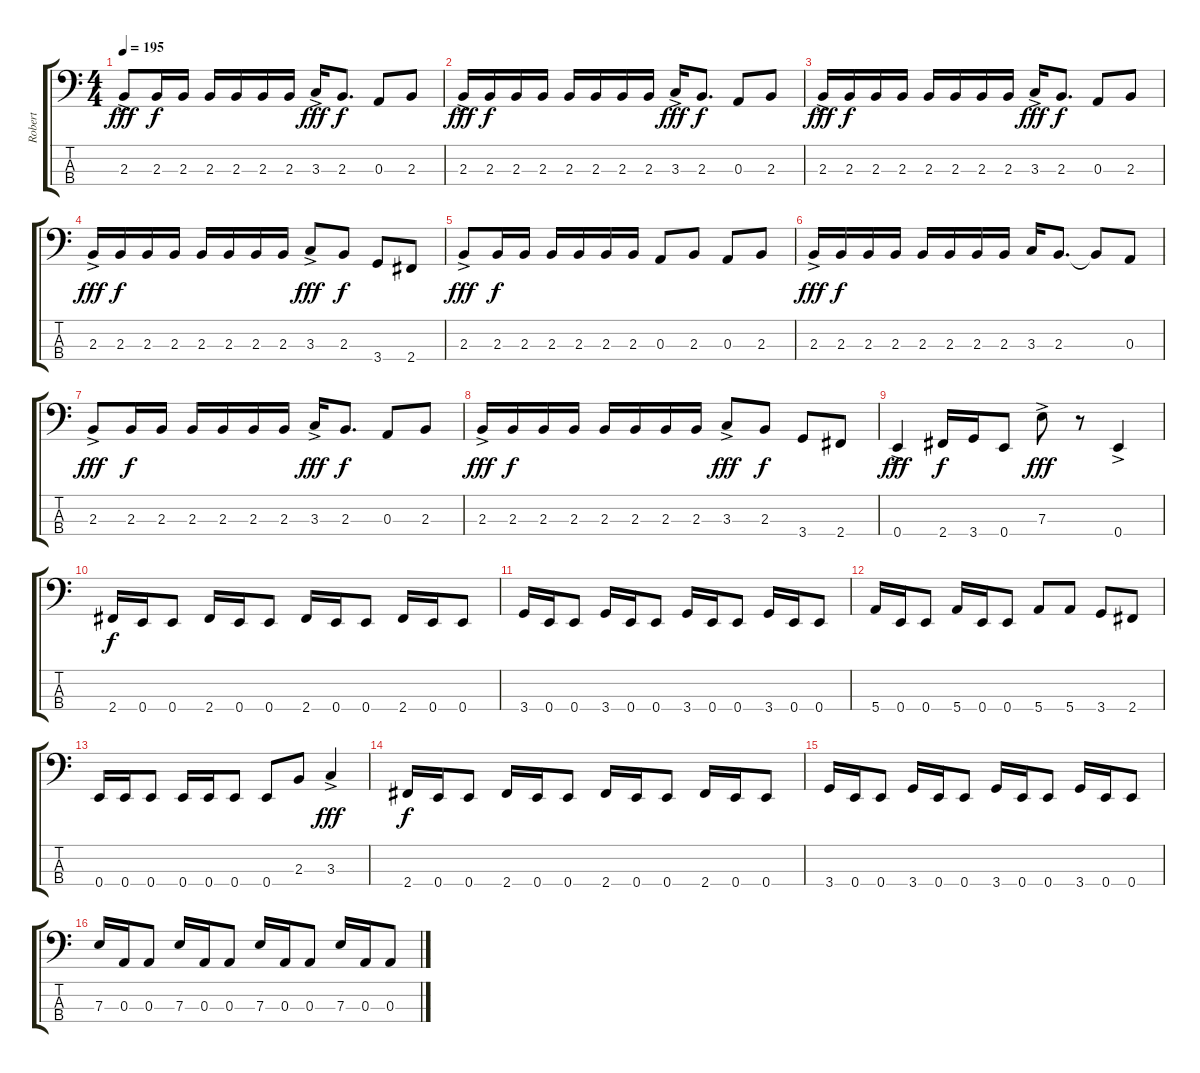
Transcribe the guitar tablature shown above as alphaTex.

\track ("Robert" "Robert") {instrument electricbasspick}
\staff {score tabs}
\tuning (G2 D2 A1 E1) {hide}
\ts (4 4)
\tempo 195
\clef f4
\ks c
2.3{ac}.8{dy fff} 2.3.16{dy f} 2.3.16 2.3.16 2.3.16 2.3.16 2.3.16 3.3{ac}.16{dy fff} 2.3.8{d dy f} 0.3.8 2.3.8 |
2.3{ac}.16{dy fff} 2.3.16{dy f} 2.3.16 2.3.16 2.3.16 2.3.16 2.3.16 2.3.16 3.3{ac}.16{dy fff} 2.3.8{d dy f} 0.3.8 2.3.8 |
2.3{ac}.16{dy fff} 2.3.16{dy f} 2.3.16 2.3.16 2.3.16 2.3.16 2.3.16 2.3.16 3.3{ac}.16{dy fff} 2.3.8{d dy f} 0.3.8 2.3.8 |
2.3{ac}.16{dy fff} 2.3.16{dy f} 2.3.16 2.3.16 2.3.16 2.3.16 2.3.16 2.3.16 3.3{ac}.8{dy fff} 2.3.8{dy f} 3.4.8 2.4.8 |
2.3{ac}.8{dy fff} 2.3.16{dy f} 2.3.16 2.3.16 2.3.16 2.3.16 2.3.16 0.3.8 2.3.8 0.3.8 2.3.8 |
2.3{ac}.16{dy fff} 2.3.16{dy f} 2.3.16 2.3.16 2.3.16 2.3.16 2.3.16 2.3.16 3.3.16 2.3.8{d} 2.3{t}.8 0.3.8 |
2.3{ac}.8{dy fff} 2.3.16{dy f} 2.3.16 2.3.16 2.3.16 2.3.16 2.3.16 3.3{ac}.16{dy fff} 2.3.8{d dy f} 0.3.8 2.3.8 |
2.3{ac}.16{dy fff} 2.3.16{dy f} 2.3.16 2.3.16 2.3.16 2.3.16 2.3.16 2.3.16 3.3{ac}.8{dy fff} 2.3.8{dy f} 3.4.8 2.4.8 |
0.4{ac}.4{dy fff} 2.4.16{dy f} 3.4.16 0.4.8 7.3{ac}.8{dy fff} r.8 0.4{ac}.4 |
2.4.16{dy f} 0.4.16 0.4.8 2.4.16 0.4.16 0.4.8 2.4.16 0.4.16 0.4.8 2.4.16 0.4.16 0.4.8 |
3.4.16 0.4.16 0.4.8 3.4.16 0.4.16 0.4.8 3.4.16 0.4.16 0.4.8 3.4.16 0.4.16 0.4.8 |
5.4.16 0.4.16 0.4.8 5.4.16 0.4.16 0.4.8 5.4.8 5.4.8 3.4.8 2.4.8 |
0.4.16 0.4.16 0.4.8 0.4.16 0.4.16 0.4.8 0.4.8 2.3.8 3.3{ac}.4{dy fff} |
2.4.16{dy f} 0.4.16 0.4.8 2.4.16 0.4.16 0.4.8 2.4.16 0.4.16 0.4.8 2.4.16 0.4.16 0.4.8 |
3.4.16 0.4.16 0.4.8 3.4.16 0.4.16 0.4.8 3.4.16 0.4.16 0.4.8 3.4.16 0.4.16 0.4.8 |
7.3.16 0.3.16 0.3.8 7.3.16 0.3.16 0.3.8 7.3.16 0.3.16 0.3.8 7.3.16 0.3.16 0.3.8
